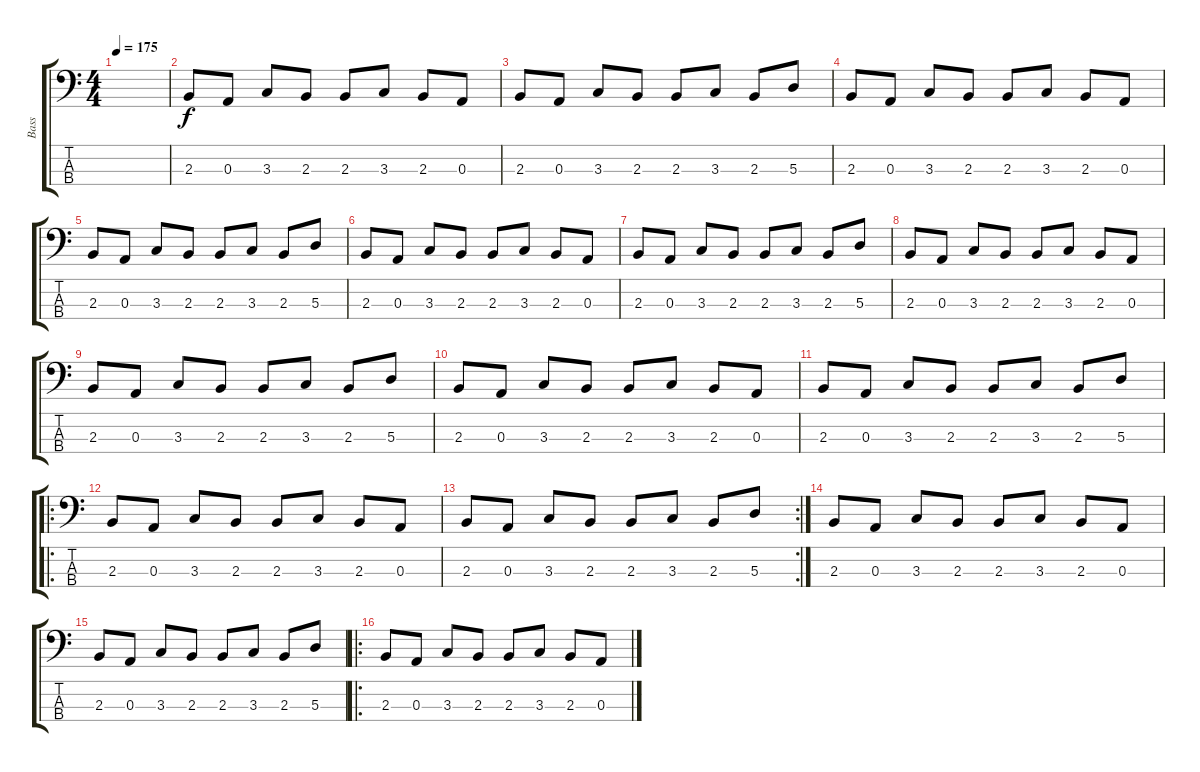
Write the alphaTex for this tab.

\track ("Bass" "Bass") {instrument electricbasspick}
\staff {score tabs}
\tuning (G2 D2 A1 E1) {hide}
\ts (4 4)
\tempo 175
\clef f4
\ks c
|
2.3.8 0.3.8 3.3.8 2.3.8 2.3.8 3.3.8 2.3.8 0.3.8 |
2.3.8 0.3.8 3.3.8 2.3.8 2.3.8 3.3.8 2.3.8 5.3.8 |
2.3.8 0.3.8 3.3.8 2.3.8 2.3.8 3.3.8 2.3.8 0.3.8 |
2.3.8 0.3.8 3.3.8 2.3.8 2.3.8 3.3.8 2.3.8 5.3.8 |
2.3.8 0.3.8 3.3.8 2.3.8 2.3.8 3.3.8 2.3.8 0.3.8 |
2.3.8 0.3.8 3.3.8 2.3.8 2.3.8 3.3.8 2.3.8 5.3.8 |
2.3.8 0.3.8 3.3.8 2.3.8 2.3.8 3.3.8 2.3.8 0.3.8 |
2.3.8 0.3.8 3.3.8 2.3.8 2.3.8 3.3.8 2.3.8 5.3.8 |
2.3.8 0.3.8 3.3.8 2.3.8 2.3.8 3.3.8 2.3.8 0.3.8 |
2.3.8 0.3.8 3.3.8 2.3.8 2.3.8 3.3.8 2.3.8 5.3.8 |
\ro
2.3.8 0.3.8 3.3.8 2.3.8 2.3.8 3.3.8 2.3.8 0.3.8 |
\rc 2
2.3.8 0.3.8 3.3.8 2.3.8 2.3.8 3.3.8 2.3.8 5.3.8 |
2.3.8 0.3.8 3.3.8 2.3.8 2.3.8 3.3.8 2.3.8 0.3.8 |
2.3.8 0.3.8 3.3.8 2.3.8 2.3.8 3.3.8 2.3.8 5.3.8 |
\ro
2.3.8 0.3.8 3.3.8 2.3.8 2.3.8 3.3.8 2.3.8 0.3.8
